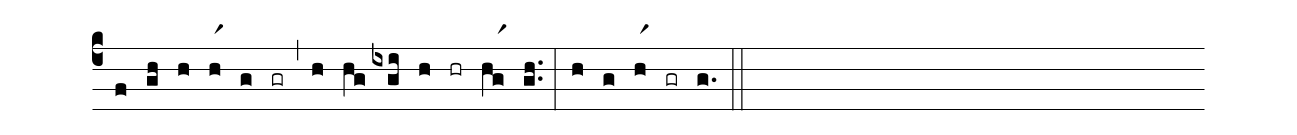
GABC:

%%
(c4)
(f) (gh)
(h) (hr1) (g) (gr) (,)
(h) (hg) (ixgi) (h) (hr) (hgr1) (g.h.) (:)
(h) (g) (hr1) (gr) (g.) (::)
